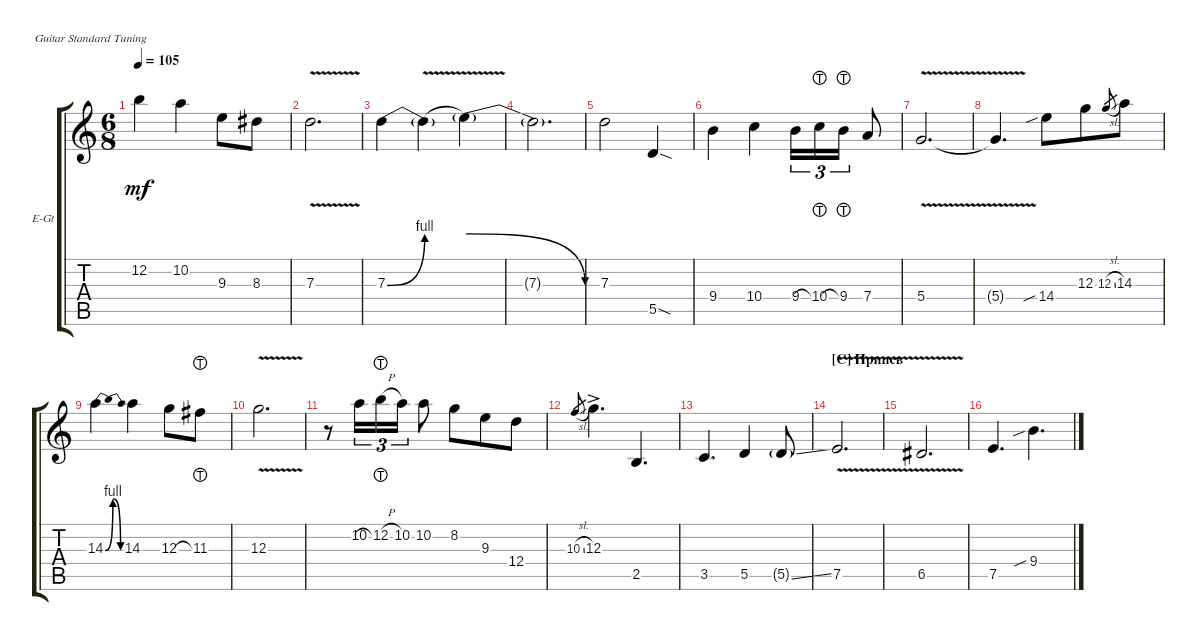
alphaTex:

\defaultSystemsLayout 4
\bracketExtendMode groupsimilarinstruments
\firstSystemTrackNameOrientation horizontal
\otherSystemsTrackNameOrientation horizontal
\track ("Solo" "E-Gt") {instrument electricguitarclean}
\staff {score tabs}
\tuning (E4 B3 G3 D3 A2 E2)
\ts (6 8)
\tempo 105
\clef g2
\scale
0.333333
\ks c
12.2.4{dy mf} 10.2.4 9.3.8 8.3.8 |
\scale
0.333333 7.3{v}.2{d} |
\scale
0.333333 7.3{be (bend 0 0 15 4)}.4 7.3{be (hold 0 0 60 0) v t}.4 7.3{be (release 18 4 31.2 0) t}.4 |
\scale
0.333333 7.3{t}.2{d} |
\scale
0.333333 7.3.2 5.5{sod}.4 |
\scale
0.333333 9.4.4 10.4.4 9.4.16{tu (3 2)} 10.4{lht}.16{tu (3 2)} 9.4{lht}.16{tu (3 2)} 7.4.8 |
\scale
0.333333 5.4{v}.2{d} |
\scale
0.333333 5.4{t}.4{d} 14.4{sib}.8 12.3.8 12.3{sl}.8{gr} 14.3.8 |
\scale
0.333333 14.3{be (bendrelease 0 0 10.2 4 45.6 4 59.4 0)}.4 14.3.4 12.3.8 11.3{lht}.8 |
\scale
0.333333 12.3{v}.2{d} |
\scale
0.333333 r.8 10.2.16{tu (3 2)} 12.2{h lht}.16{tu (3 2)} 10.2.16{tu (3 2)} 10.2.8 8.2.8 9.3.8 12.4.8 |
\scale
0.333333 10.3{sl}.8{gr} 12.3{ac}.4{d} 2.5.4{d} |
\scale
0.333333 3.5.4{d} 5.5.4 5.5{ss g}.8 |
\section ("C" "Припев")
\scale
0.333333 7.5{v}.2{d} |
\scale
0.333333 6.5{v}.2{d} |
\scale
0.333333 7.5.4{d} 9.4{sib}.4{d}
